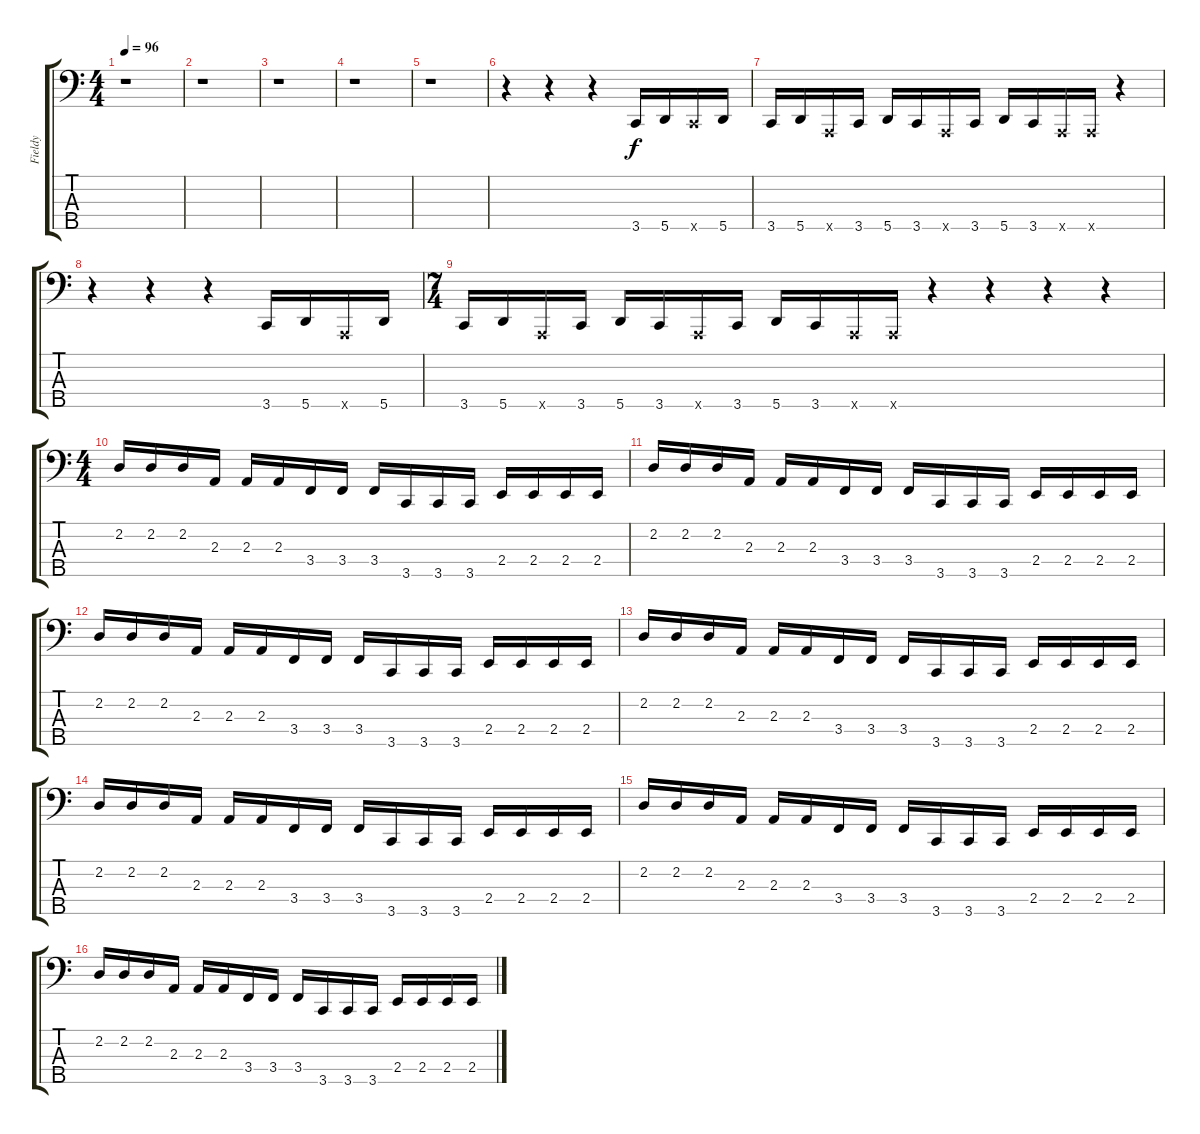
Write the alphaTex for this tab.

\track ("Fieldy" "Fieldy") {instrument slapbass1}
\staff {score tabs}
\tuning (F2 C2 G1 D1 A0) {hide}
\ts (4 4)
\tempo 96
\clef f4
\ks c
r.1{dy f instrument slapbass1} |
r.1 |
r.1 |
r.1 |
r.1 |
r.4 r.4 r.4 3.5.16 5.5.16 3.5{x}.16 5.5.16 |
3.5.16 5.5.16 0.5{x}.16 3.5.16 5.5.16 3.5.16 0.5{x}.16 3.5.16 5.5.16 3.5.16 0.5{x}.16 0.5{x}.16 r.4 |
r.4 r.4 r.4 3.5.16 5.5.16 0.5{x}.16 5.5.16 |
\ts (7 4)
3.5.16 5.5.16 0.5{x}.16 3.5.16 5.5.16 3.5.16 0.5{x}.16 3.5.16 5.5.16 3.5.16 0.5{x}.16 0.5{x}.16 r.4 r.4 r.4 r.4 |
\ts (4 4)
2.2.16{instrument fretlessbass} 2.2.16 2.2.16 2.3.16 2.3.16 2.3.16 3.4.16 3.4.16 3.4.16 3.5.16 3.5.16 3.5.16 2.4.16 2.4.16 2.4.16 2.4.16 |
2.2.16{instrument fretlessbass} 2.2.16 2.2.16 2.3.16 2.3.16 2.3.16 3.4.16 3.4.16 3.4.16 3.5.16 3.5.16 3.5.16 2.4.16 2.4.16 2.4.16 2.4.16 |
2.2.16{instrument fretlessbass} 2.2.16 2.2.16 2.3.16 2.3.16 2.3.16 3.4.16 3.4.16 3.4.16 3.5.16 3.5.16 3.5.16 2.4.16 2.4.16 2.4.16 2.4.16 |
2.2.16{instrument fretlessbass} 2.2.16 2.2.16 2.3.16 2.3.16 2.3.16 3.4.16 3.4.16 3.4.16 3.5.16 3.5.16 3.5.16 2.4.16 2.4.16 2.4.16 2.4.16 |
2.2.16{instrument fretlessbass} 2.2.16 2.2.16 2.3.16 2.3.16 2.3.16 3.4.16 3.4.16 3.4.16 3.5.16 3.5.16 3.5.16 2.4.16 2.4.16 2.4.16 2.4.16 |
2.2.16{instrument fretlessbass} 2.2.16 2.2.16 2.3.16 2.3.16 2.3.16 3.4.16 3.4.16 3.4.16 3.5.16 3.5.16 3.5.16 2.4.16 2.4.16 2.4.16 2.4.16 |
2.2.16{instrument fretlessbass} 2.2.16 2.2.16 2.3.16 2.3.16 2.3.16 3.4.16 3.4.16 3.4.16 3.5.16 3.5.16 3.5.16 2.4.16 2.4.16 2.4.16 2.4.16
